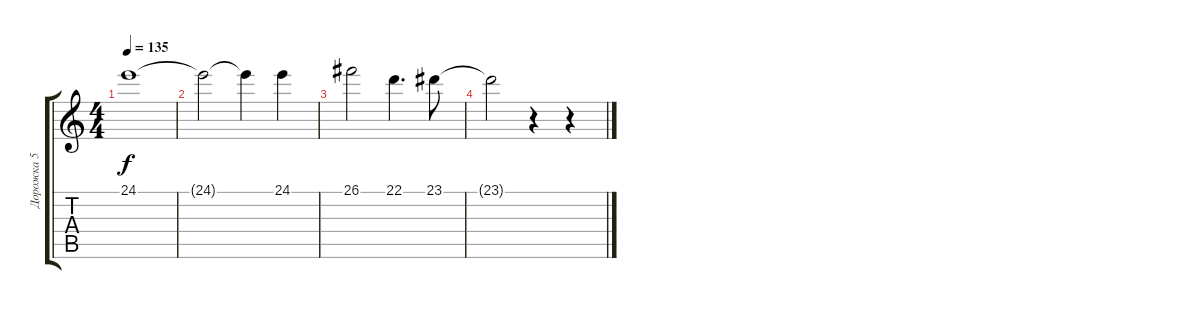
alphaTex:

\track ("Дорожка 5" "Дорожка 5") {instrument tremolostrings}
\staff {score tabs}
\tuning (E4 B3 G3 D3 A2 E2) {hide}
\ts (4 4)
\tempo 135
\clef g2
\ks c
24.1.1{dy f} |
24.1{t}.2 24.1{t}.4 24.1.4 |
26.1.2 22.1.4{d} 23.1.8 |
23.1{t}.2 r.4 r.4
